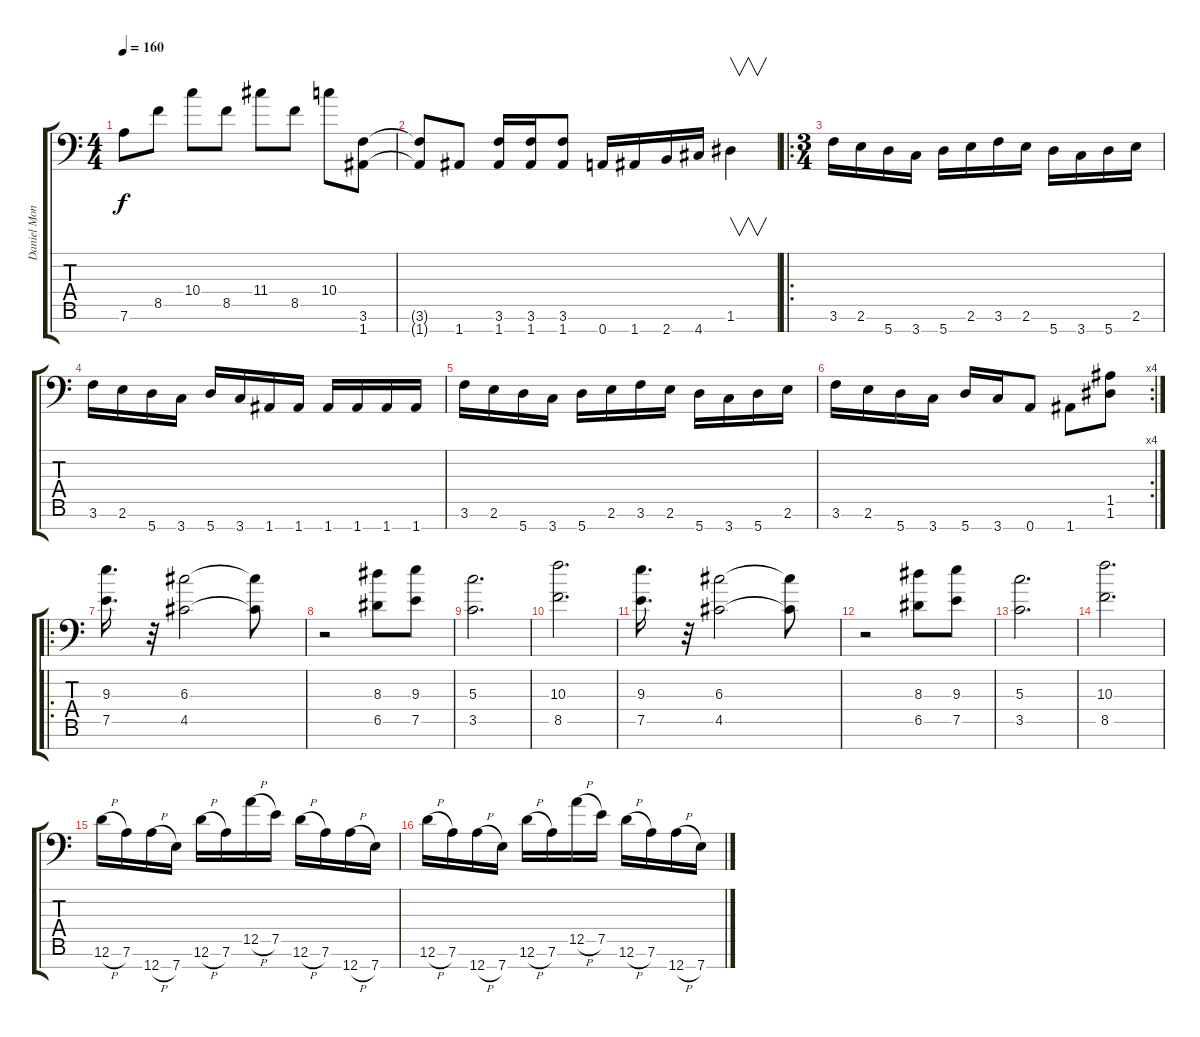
\track ("Daniel Mongrain" "Daniel Mon") {instrument distortionguitar}
\staff {score tabs}
\tuning (E4 B3 G3 D3 A2 D2 A1) {hide}
\ts (4 4)
\tempo 160
\clef f4
\ks c
7.6.8{dy f} 8.5.8 10.4.8 8.5.8 11.4.8 8.5.8 10.4.8 (3.6 1.7).8 |
(3.6{t} 1.7{t}).8 1.7.8 (3.6 1.7).16 (3.6 1.7).16 (3.6 1.7).8 0.7.16 1.7.16 2.7.16 4.7.16 1.6.4{v} |
\ro
\ts (3 4)
3.6.16 2.6.16 5.7.16 3.7.16 5.7.16 2.6.16 3.6.16 2.6.16 5.7.16 3.7.16 5.7.16 2.6.16 |
3.6.16 2.6.16 5.7.16 3.7.16 5.7.16 3.7.16 1.7.16 1.7.16 1.7.16 1.7.16 1.7.16 1.7.16 |
3.6.16 2.6.16 5.7.16 3.7.16 5.7.16 2.6.16 3.6.16 2.6.16 5.7.16 3.7.16 5.7.16 2.6.16 |
\rc 4
3.6.16 2.6.16 5.7.16 3.7.16 5.7.16 3.7.16 0.7.8 1.7.8 (1.5 1.6).8 |
\ro
(9.3 7.5).16{d} r.32 (6.3 4.5).2 (6.3{t} 4.5{t}).8 |
r.2 (8.3 6.5).8 (9.3 7.5).8 |
(5.3 3.5).2{d} |
(10.3 8.5).2{d} |
(9.3 7.5).16{d} r.32 (6.3 4.5).2 (6.3{t} 4.5{t}).8 |
r.2 (8.3 6.5).8 (9.3 7.5).8 |
(5.3 3.5).2{d} |
(10.3 8.5).2{d} |
12.6{h}.16 7.6.16 12.7{h}.16 7.7.16 12.6{h}.16 7.6.16 12.5{h}.16 7.5.16 12.6{h}.16 7.6.16 12.7{h}.16 7.7.16 |
12.6{h}.16 7.6.16 12.7{h}.16 7.7.16 12.6{h}.16 7.6.16 12.5{h}.16 7.5.16 12.6{h}.16 7.6.16 12.7{h}.16 7.7.16
